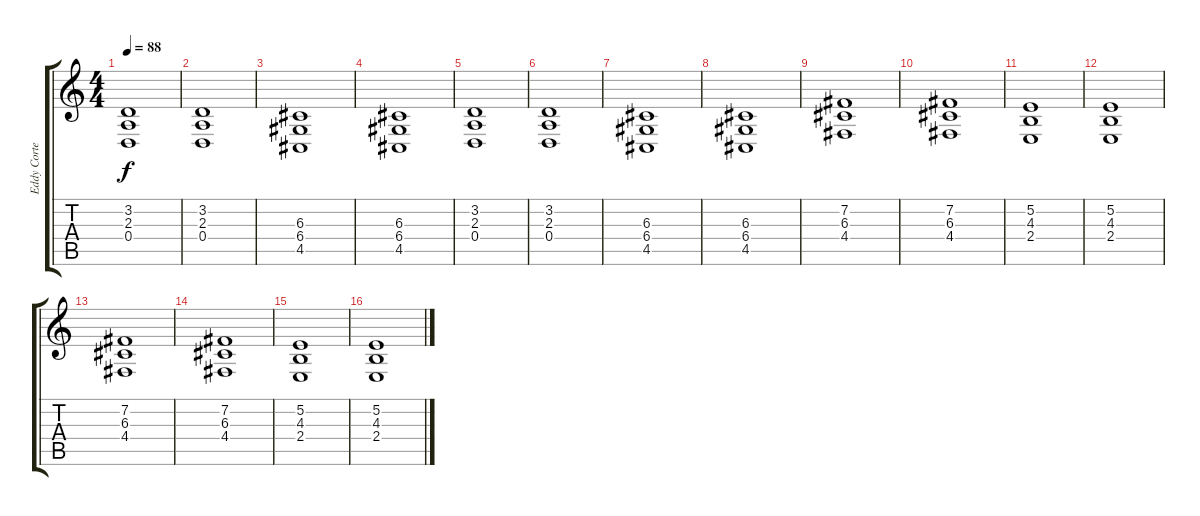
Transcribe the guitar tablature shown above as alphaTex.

\track ("Eddy Cortez" "Eddy Corte") {instrument musicbox}
\staff {score tabs}
\tuning (E4 B3 G3 D3 A2 E2) {hide}
\ts (4 4)
\tempo 88
\clef g2
\ks c
(3.2 2.3 0.4).1{dy f} |
(3.2 2.3 0.4).1 |
(6.3 6.4 4.5).1 |
(6.3 6.4 4.5).1 |
(3.2 2.3 0.4).1 |
(3.2 2.3 0.4).1 |
(6.3 6.4 4.5).1 |
(6.3 6.4 4.5).1 |
(7.2 6.3 4.4).1{volume 8 instrument stringensemble1} |
(7.2 6.3 4.4).1 |
(5.2 4.3 2.4).1 |
(5.2 4.3 2.4).1 |
(7.2 6.3 4.4).1{volume 8 instrument stringensemble1} |
(7.2 6.3 4.4).1 |
(5.2 4.3 2.4).1 |
(5.2 4.3 2.4).1
